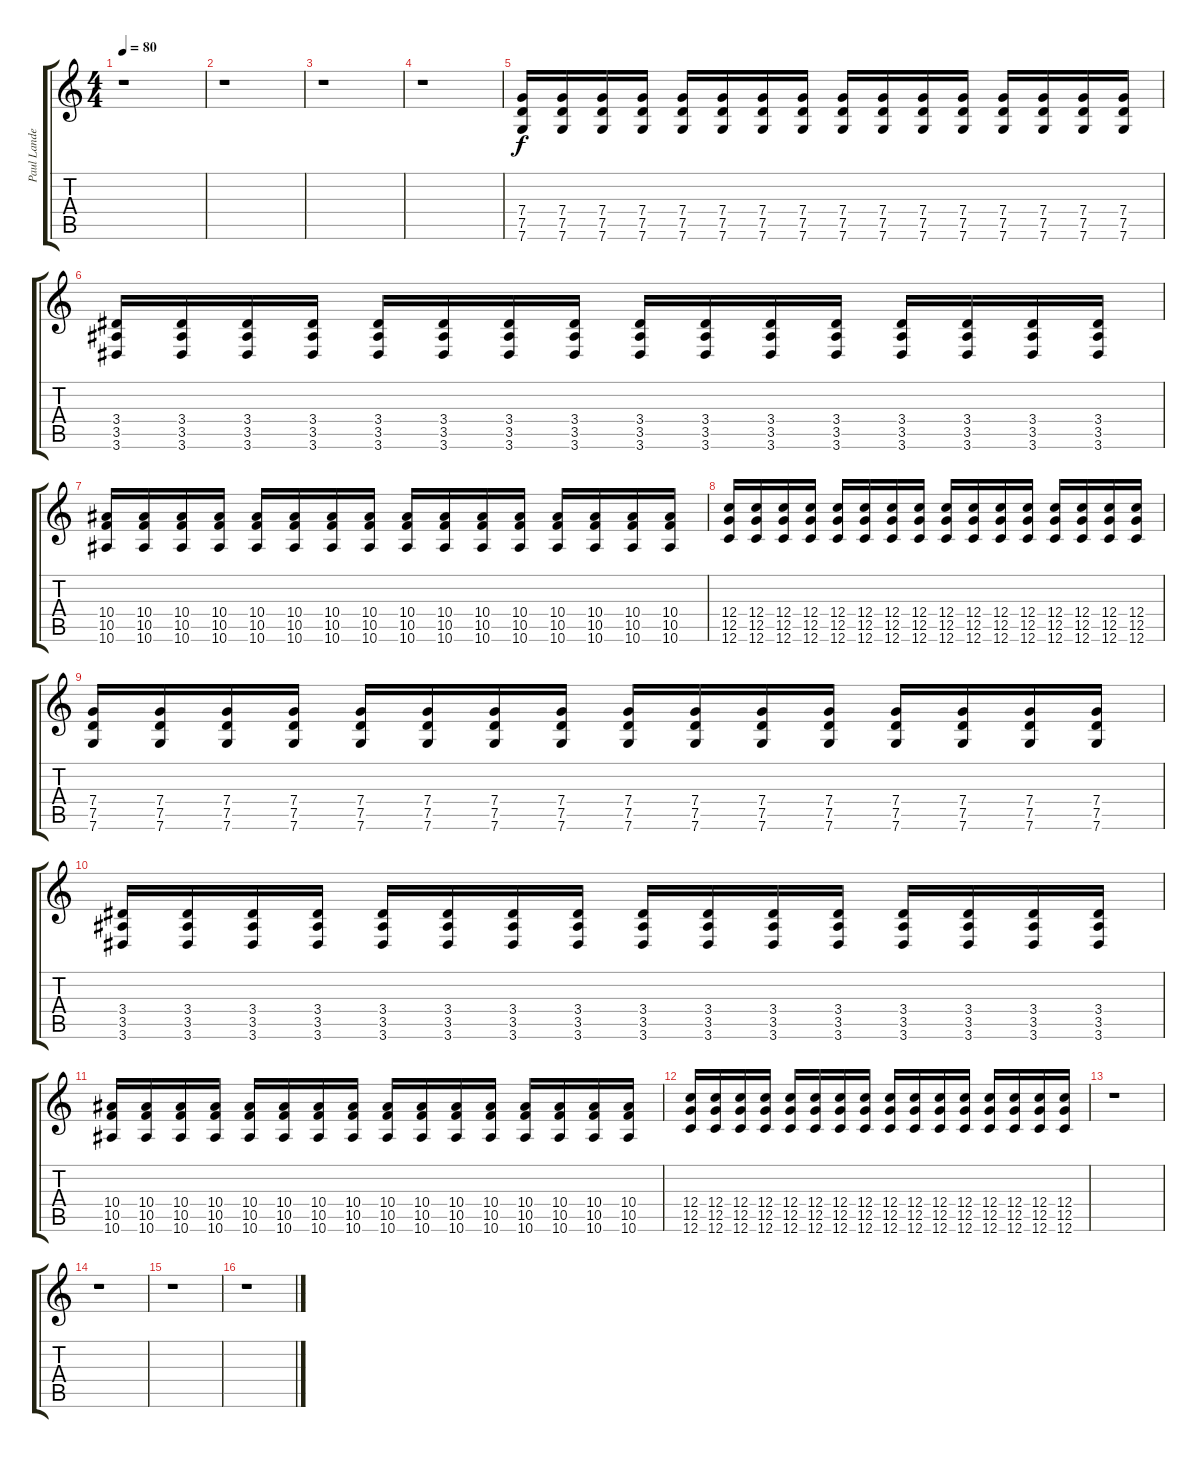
\track ("Paul Landers" "Paul Lande") {instrument distortionguitar}
\staff {score tabs}
\tuning (D4 A3 F3 C3 G2 C2) {hide}
\ts (4 4)
\tempo 80
\clef g2
\ks c
r.1{dy f instrument distortionguitar} |
r.1 |
r.1 |
r.1 |
(7.4 7.5 7.6).16 (7.4 7.5 7.6).16 (7.4 7.5 7.6).16 (7.4 7.5 7.6).16 (7.4 7.5 7.6).16 (7.4 7.5 7.6).16 (7.4 7.5 7.6).16 (7.4 7.5 7.6).16 (7.4 7.5 7.6).16 (7.4 7.5 7.6).16 (7.4 7.5 7.6).16 (7.4 7.5 7.6).16 (7.4 7.5 7.6).16 (7.4 7.5 7.6).16 (7.4 7.5 7.6).16 (7.4 7.5 7.6).16 |
(3.4 3.5 3.6).16 (3.4 3.5 3.6).16 (3.4 3.5 3.6).16 (3.4 3.5 3.6).16 (3.4 3.5 3.6).16 (3.4 3.5 3.6).16 (3.4 3.5 3.6).16 (3.4 3.5 3.6).16 (3.4 3.5 3.6).16 (3.4 3.5 3.6).16 (3.4 3.5 3.6).16 (3.4 3.5 3.6).16 (3.4 3.5 3.6).16 (3.4 3.5 3.6).16 (3.4 3.5 3.6).16 (3.4 3.5 3.6).16 |
(10.4 10.5 10.6).16 (10.4 10.5 10.6).16 (10.4 10.5 10.6).16 (10.4 10.5 10.6).16 (10.4 10.5 10.6).16 (10.4 10.5 10.6).16 (10.4 10.5 10.6).16 (10.4 10.5 10.6).16 (10.4 10.5 10.6).16 (10.4 10.5 10.6).16 (10.4 10.5 10.6).16 (10.4 10.5 10.6).16 (10.4 10.5 10.6).16 (10.4 10.5 10.6).16 (10.4 10.5 10.6).16 (10.4 10.5 10.6).16 |
(12.4 12.5 12.6).16 (12.4 12.5 12.6).16 (12.4 12.5 12.6).16 (12.4 12.5 12.6).16 (12.4 12.5 12.6).16 (12.4 12.5 12.6).16 (12.4 12.5 12.6).16 (12.4 12.5 12.6).16 (12.4 12.5 12.6).16 (12.4 12.5 12.6).16 (12.4 12.5 12.6).16 (12.4 12.5 12.6).16 (12.4 12.5 12.6).16 (12.4 12.5 12.6).16 (12.4 12.5 12.6).16 (12.4 12.5 12.6).16 |
(7.4 7.5 7.6).16 (7.4 7.5 7.6).16 (7.4 7.5 7.6).16 (7.4 7.5 7.6).16 (7.4 7.5 7.6).16 (7.4 7.5 7.6).16 (7.4 7.5 7.6).16 (7.4 7.5 7.6).16 (7.4 7.5 7.6).16 (7.4 7.5 7.6).16 (7.4 7.5 7.6).16 (7.4 7.5 7.6).16 (7.4 7.5 7.6).16 (7.4 7.5 7.6).16 (7.4 7.5 7.6).16 (7.4 7.5 7.6).16 |
(3.4 3.5 3.6).16 (3.4 3.5 3.6).16 (3.4 3.5 3.6).16 (3.4 3.5 3.6).16 (3.4 3.5 3.6).16 (3.4 3.5 3.6).16 (3.4 3.5 3.6).16 (3.4 3.5 3.6).16 (3.4 3.5 3.6).16 (3.4 3.5 3.6).16 (3.4 3.5 3.6).16 (3.4 3.5 3.6).16 (3.4 3.5 3.6).16 (3.4 3.5 3.6).16 (3.4 3.5 3.6).16 (3.4 3.5 3.6).16 |
(10.4 10.5 10.6).16 (10.4 10.5 10.6).16 (10.4 10.5 10.6).16 (10.4 10.5 10.6).16 (10.4 10.5 10.6).16 (10.4 10.5 10.6).16 (10.4 10.5 10.6).16 (10.4 10.5 10.6).16 (10.4 10.5 10.6).16 (10.4 10.5 10.6).16 (10.4 10.5 10.6).16 (10.4 10.5 10.6).16 (10.4 10.5 10.6).16 (10.4 10.5 10.6).16 (10.4 10.5 10.6).16 (10.4 10.5 10.6).16 |
(12.4 12.5 12.6).16 (12.4 12.5 12.6).16 (12.4 12.5 12.6).16 (12.4 12.5 12.6).16 (12.4 12.5 12.6).16 (12.4 12.5 12.6).16 (12.4 12.5 12.6).16 (12.4 12.5 12.6).16 (12.4 12.5 12.6).16 (12.4 12.5 12.6).16 (12.4 12.5 12.6).16 (12.4 12.5 12.6).16 (12.4 12.5 12.6).16 (12.4 12.5 12.6).16 (12.4 12.5 12.6).16 (12.4 12.5 12.6).16 |
r.1 |
r.1 |
r.1 |
r.1
